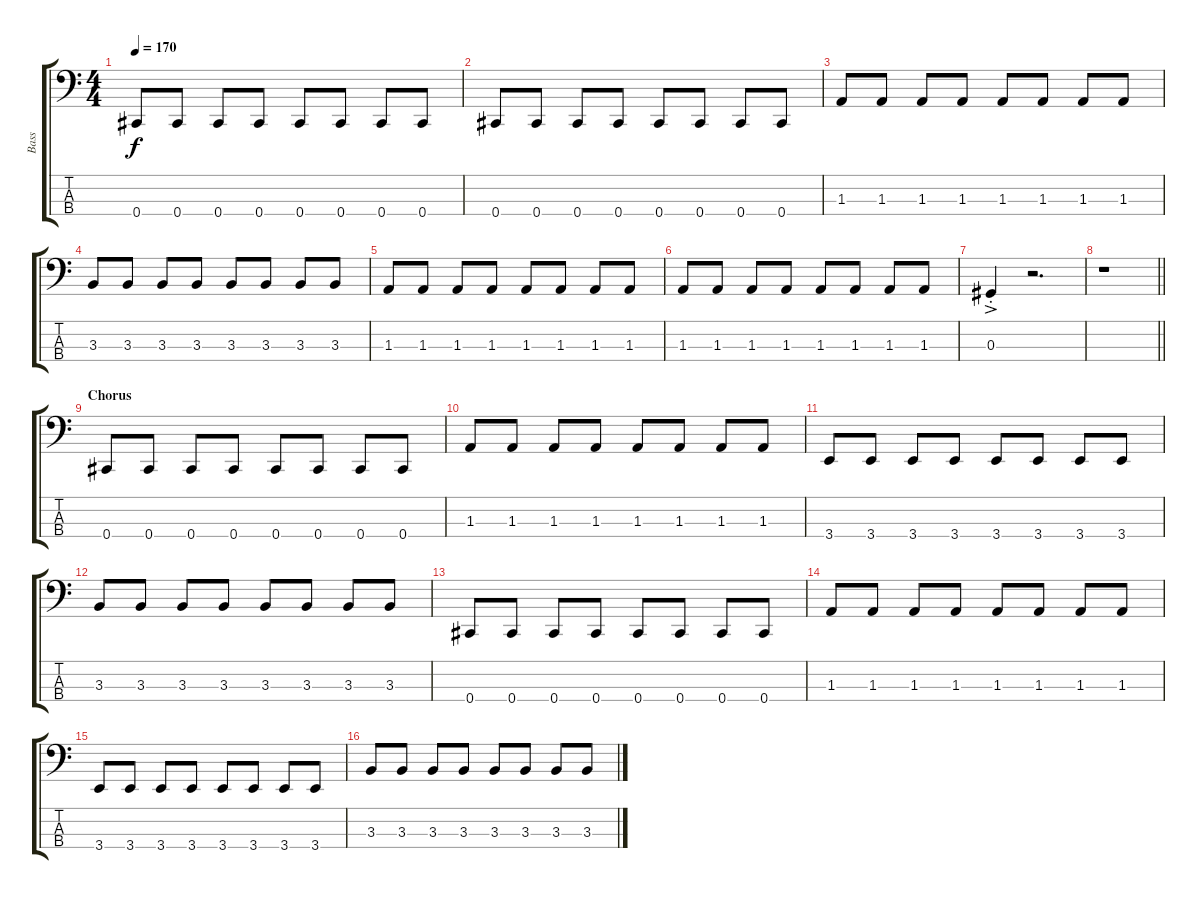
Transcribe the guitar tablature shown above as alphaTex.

\track ("Bass" "Bass") {instrument electricbassfinger}
\staff {score tabs}
\tuning (Gb2 Db2 Ab1 Db1) {hide}
\ts (4 4)
\tempo 170
\clef f4
\ks c
0.4.8{dy f} 0.4.8 0.4.8 0.4.8 0.4.8 0.4.8 0.4.8 0.4.8 |
0.4.8 0.4.8 0.4.8 0.4.8 0.4.8 0.4.8 0.4.8 0.4.8 |
1.3.8 1.3.8 1.3.8 1.3.8 1.3.8 1.3.8 1.3.8 1.3.8 |
3.3.8 3.3.8 3.3.8 3.3.8 3.3.8 3.3.8 3.3.8 3.3.8 |
1.3.8 1.3.8 1.3.8 1.3.8 1.3.8 1.3.8 1.3.8 1.3.8 |
1.3.8 1.3.8 1.3.8 1.3.8 1.3.8 1.3.8 1.3.8 1.3.8 |
0.3{ac st}.4 r.2{d} |
\barLineRight lightlight
r.1 |
\section ("" "Chorus")
0.4.8 0.4.8 0.4.8 0.4.8 0.4.8 0.4.8 0.4.8 0.4.8 |
1.3.8 1.3.8 1.3.8 1.3.8 1.3.8 1.3.8 1.3.8 1.3.8 |
3.4.8 3.4.8 3.4.8 3.4.8 3.4.8 3.4.8 3.4.8 3.4.8 |
3.3.8 3.3.8 3.3.8 3.3.8 3.3.8 3.3.8 3.3.8 3.3.8 |
0.4.8 0.4.8 0.4.8 0.4.8 0.4.8 0.4.8 0.4.8 0.4.8 |
1.3.8 1.3.8 1.3.8 1.3.8 1.3.8 1.3.8 1.3.8 1.3.8 |
3.4.8 3.4.8 3.4.8 3.4.8 3.4.8 3.4.8 3.4.8 3.4.8 |
3.3.8 3.3.8 3.3.8 3.3.8 3.3.8 3.3.8 3.3.8 3.3.8
